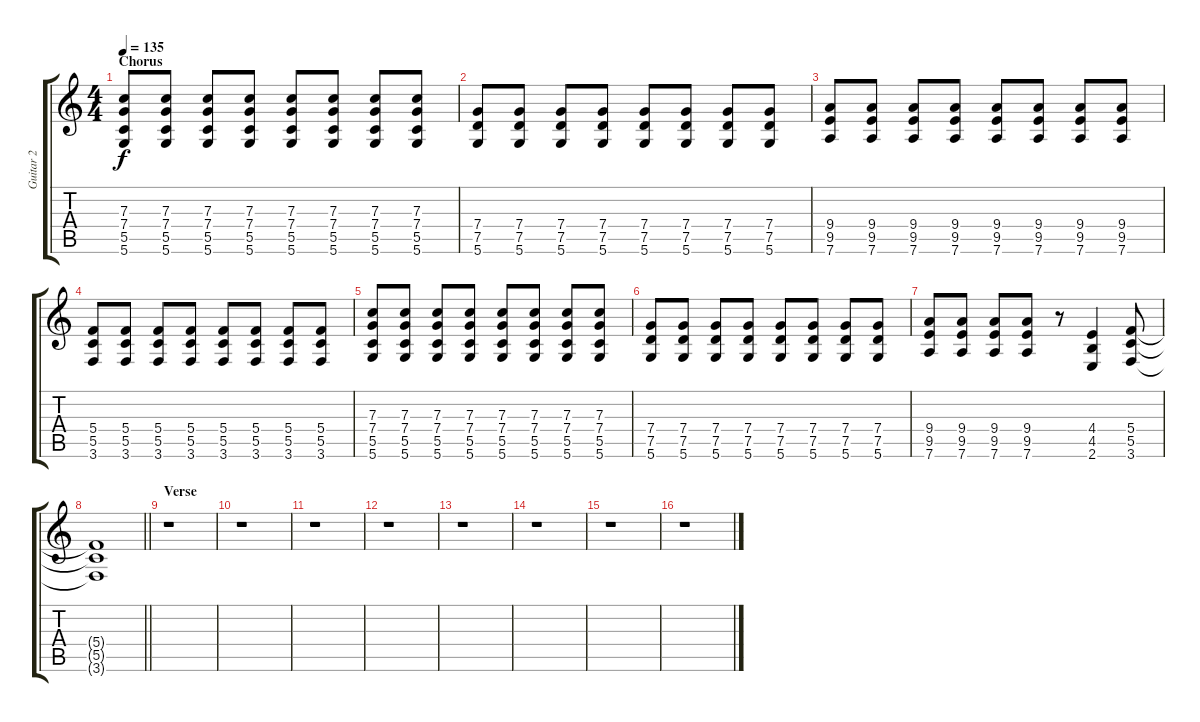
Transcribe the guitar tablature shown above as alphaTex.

\track ("Guitar 2" "Guitar 2") {instrument electricguitarjazz}
\staff {score tabs}
\tuning (D4 A3 F3 C3 G2 D2) {hide}
\ts (4 4)
\section ("" "Chorus")
\tempo 135
\clef g2
\ks c
(7.3 7.4 5.5 5.6).8{dy f volume 13 instrument distortionguitar} (7.3 7.4 5.5 5.6).8 (7.3 7.4 5.5 5.6).8 (7.3 7.4 5.5 5.6).8 (7.3 7.4 5.5 5.6).8 (7.3 7.4 5.5 5.6).8 (7.3 7.4 5.5 5.6).8 (7.3 7.4 5.5 5.6).8 |
(7.4 7.5 5.6).8 (7.4 7.5 5.6).8 (7.4 7.5 5.6).8 (7.4 7.5 5.6).8 (7.4 7.5 5.6).8 (7.4 7.5 5.6).8 (7.4 7.5 5.6).8 (7.4 7.5 5.6).8 |
(9.4 9.5 7.6).8 (9.4 9.5 7.6).8 (9.4 9.5 7.6).8 (9.4 9.5 7.6).8 (9.4 9.5 7.6).8 (9.4 9.5 7.6).8 (9.4 9.5 7.6).8 (9.4 9.5 7.6).8 |
(5.4 5.5 3.6).8 (5.4 5.5 3.6).8 (5.4 5.5 3.6).8 (5.4 5.5 3.6).8 (5.4 5.5 3.6).8 (5.4 5.5 3.6).8 (5.4 5.5 3.6).8 (5.4 5.5 3.6).8 |
(7.3 7.4 5.5 5.6).8{volume 13 instrument distortionguitar} (7.3 7.4 5.5 5.6).8 (7.3 7.4 5.5 5.6).8 (7.3 7.4 5.5 5.6).8 (7.3 7.4 5.5 5.6).8 (7.3 7.4 5.5 5.6).8 (7.3 7.4 5.5 5.6).8 (7.3 7.4 5.5 5.6).8 |
(7.4 7.5 5.6).8 (7.4 7.5 5.6).8 (7.4 7.5 5.6).8 (7.4 7.5 5.6).8 (7.4 7.5 5.6).8 (7.4 7.5 5.6).8 (7.4 7.5 5.6).8 (7.4 7.5 5.6).8 |
(9.4 9.5 7.6).8 (9.4 9.5 7.6).8 (9.4 9.5 7.6).8 (9.4 9.5 7.6).8 r.8 (4.4 4.5 2.6).4 (5.4 5.5 3.6).8 |
\barLineRight lightlight
(5.4{t} 5.5{t} 3.6{t}).1 |
\section ("" "Verse")
r.1 |
r.1 |
r.1 |
r.1 |
r.1 |
r.1 |
r.1 |
r.1
